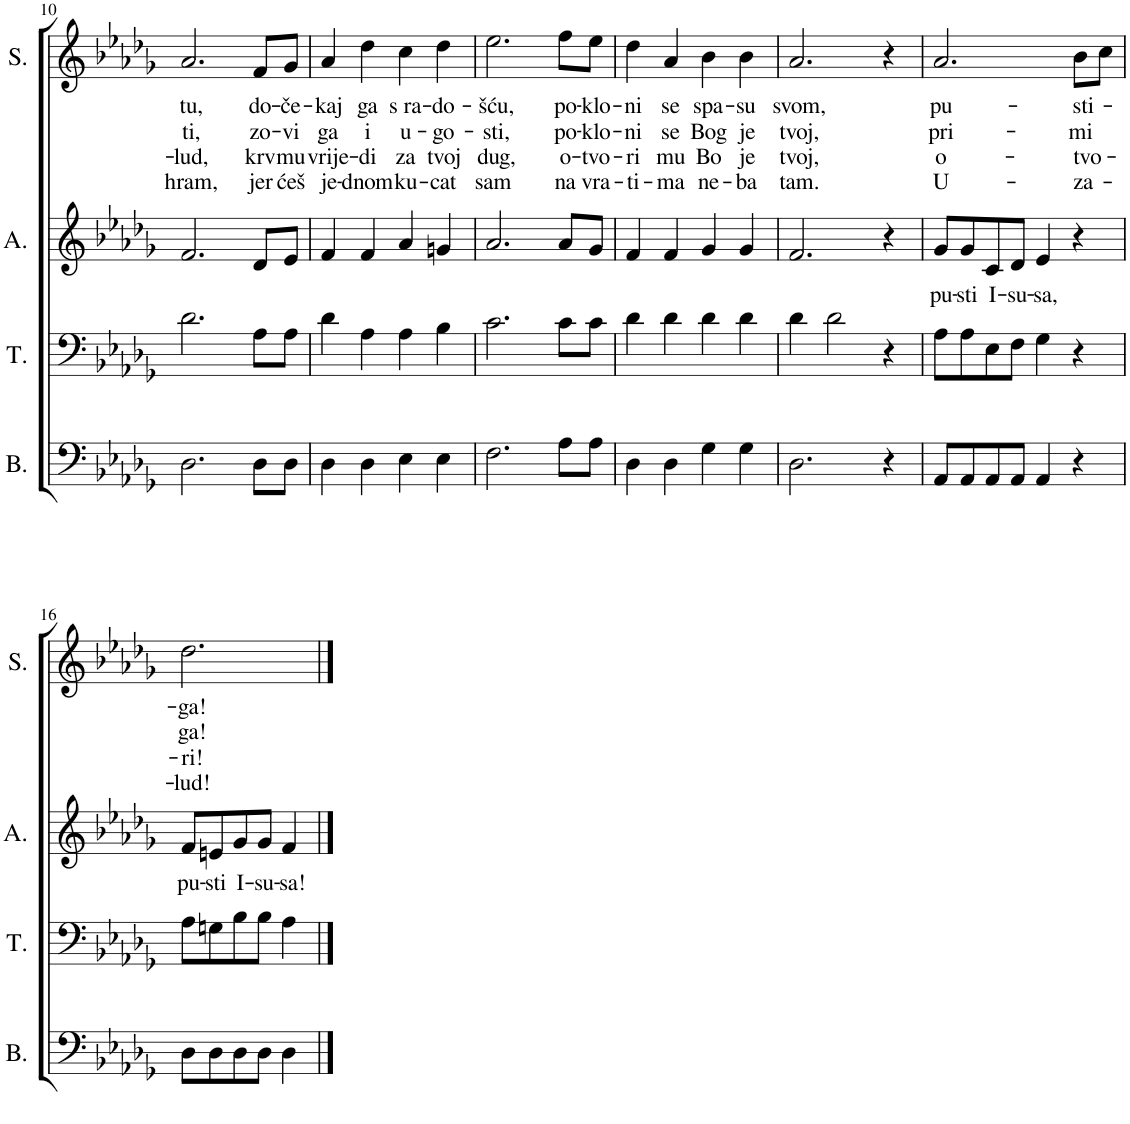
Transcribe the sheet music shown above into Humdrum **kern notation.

**kern	**kern	**kern	**text	**kern	**text	**text	**text	**text
*part4	*part3	*part2	*part2	*part1	*part1	*part1	*part1	*part1
*staff4	*staff3	*staff2	*staff2	*staff1	*staff1	*staff1	*staff1	*staff1
*I"Bass	*I"Tenor	*I"Alto	*	*I"Soprano	*	*	*	*
*I'B.	*I'T.	*I'A.	*	*I'S.	*	*	*	*
!!LO:PB:g=z
*clefF4	*clefF4	*clefG2	*	*clefG2	*	*	*	*
*k[b-e-a-d-g-]	*k[b-e-a-d-g-]	*k[b-e-a-d-g-]	*	*k[b-e-a-d-g-]	*	*	*	*
*M4/4	*M4/4	*M4/4	*	*M4/4	*	*	*	*
*met(c)	*met(c)	*met(c)	*	*met(c)	*	*	*	*
=10	=10	=10	=10	=10	=10	=10	=10	=10
!	!	!	!	!	!LO:LY:b	!LO:LY:b	!LO:LY:b	!LO:LY:b
2.D-\	2.d-\	2.f/	.	2.a-/	tu,	ti,	-lud,	hram,
!	!	!	!	!	!LO:LY:b	!LO:LY:b	!LO:LY:b	!LO:LY:b
8D-\L	8A-\L	8d-/L	.	8f/L	do-	zo-	krv	jer
!	!	!	!	!	!LO:LY:b	!LO:LY:b	!LO:LY:b	!LO:LY:b
8D-\J	8A-\J	8e-/J	.	8g-/J	-če-	-vi	mu	ćeš
=11	=11	=11	=11	=11	=11	=11	=11	=11
!	!	!	!	!	!LO:LY:b	!LO:LY:b	!LO:LY:b	!LO:LY:b
4D-\	4d-\	4f/	.	4a-/	-kaj	ga	vrije-	je-
!	!	!	!	!	!LO:LY:b	!LO:LY:b	!LO:LY:b	!LO:LY:b
4D-\	4A-\	4f/	.	4dd-\	ga	i	-di	-dnom
!	!	!	!	!	!LO:LY:b	!LO:LY:b	!LO:LY:b	!LO:LY:b
4E-\	4A-\	4a-/	.	4cc\	s ra-	u-	za	ku-
!	!	!	!	!	!LO:LY:b	!LO:LY:b	!LO:LY:b	!LO:LY:b
4E-\	4B-\	4gn/	.	4dd-\	-do-	-go-	tvoj	-cat
=12	=12	=12	=12	=12	=12	=12	=12	=12
!	!	!	!	!	!LO:LY:b	!LO:LY:b	!LO:LY:b	!LO:LY:b
2.F\	2.c\	2.a-/	.	2.ee-\	-šću,	-sti,	dug,	sam
!	!	!	!	!	!LO:LY:b	!LO:LY:b	!LO:LY:b	!LO:LY:b
8A-\L	8c\L	8a-/L	.	8ff\L	po-	po-	o-	na
!	!	!	!	!	!LO:LY:b	!LO:LY:b	!LO:LY:b	!LO:LY:b
8A-\J	8c\J	8g-/J	.	8ee-\J	-klo-	-klo-	-tvo-	vra-
=13	=13	=13	=13	=13	=13	=13	=13	=13
!	!	!	!	!	!LO:LY:b	!LO:LY:b	!LO:LY:b	!LO:LY:b
4D-\	4d-\	4f/	.	4dd-\	-ni	-ni	-ri	-ti-
!	!	!	!	!	!LO:LY:b	!LO:LY:b	!LO:LY:b	!LO:LY:b
4D-\	4d-\	4f/	.	4a-/	se	se	mu	-ma
!	!	!	!	!	!LO:LY:b	!LO:LY:b	!LO:LY:b	!LO:LY:b
4G-\	4d-\	4g-/	.	4b-\	spa-	Bog	Bo	ne-
!	!	!	!	!	!LO:LY:b	!LO:LY:b	!LO:LY:b	!LO:LY:b
4G-\	4d-\	4g-/	.	4b-\	-su	je	je	-ba
=14	=14	=14	=14	=14	=14	=14	=14	=14
!	!	!	!	!	!LO:LY:b	!LO:LY:b	!LO:LY:b	!LO:LY:b
2.D-\	4d-\	2.f/	.	2.a-/	svom,	tvoj,	tvoj,	tam.
.	2d-\	.	.	.	.	.	.	.
4r	4r	4r	.	4r	.	.	.	.
=15	=15	=15	=15	=15	=15	=15	=15	=15
!	!	!	!LO:LY:b	!	!LO:LY:b	!LO:LY:b	!LO:LY:b	!LO:LY:b
8AA-/L	8A-\L	8g-/L	pu-	2.a-/	pu-	pri-	o-	U-
!	!	!	!LO:LY:b	!	!	!	!	!
8AA-/	8A-\	8g-/	-sti	.	.	.	.	.
!	!	!	!LO:LY:b	!	!	!	!	!
8AA-/	8E-\	8c/	I-	.	.	.	.	.
!	!	!	!LO:LY:b	!	!	!	!	!
8AA-/J	8F\J	8d-/J	-su-	.	.	.	.	.
!	!	!	!LO:LY:b	!	!	!	!	!
4AA-/	4G-\	4e-/	-sa,	.	.	.	.	.
!	!	!	!	!	!LO:LY:b	!LO:LY:b	!LO:LY:b	!LO:LY:b
4r	4r	4r	.	8b-\L	-sti-	-mi	-tvo-	-za-
.	.	.	.	8cc\J	.	.	.	.
!!LO:LB:g=z
=16	=16	=16	=16	=16	=16	=16	=16	=16
!	!	!	!LO:LY:b	!	!LO:LY:b	!LO:LY:b	!LO:LY:b	!LO:LY:b
8D-\L	8A-\L	8f/L	pu-	2.dd-\	-ga!	ga!	-ri!	-lud!
!	!	!	!LO:LY:b	!	!	!	!	!
8D-\	8Gn\	8en/	-sti	.	.	.	.	.
!	!	!	!LO:LY:b	!	!	!	!	!
8D-\	8B-\	8g-/	I-	.	.	.	.	.
!	!	!	!LO:LY:b	!	!	!	!	!
8D-\J	8B-\J	8g-/J	-su-	.	.	.	.	.
!	!	!	!LO:LY:b	!	!	!	!	!
4D-\	4A-\	4f/	-sa!	.	.	.	.	.
==	==	==	==	==	==	==	==	==
*-	*-	*-	*-	*-	*-	*-	*-	*-
